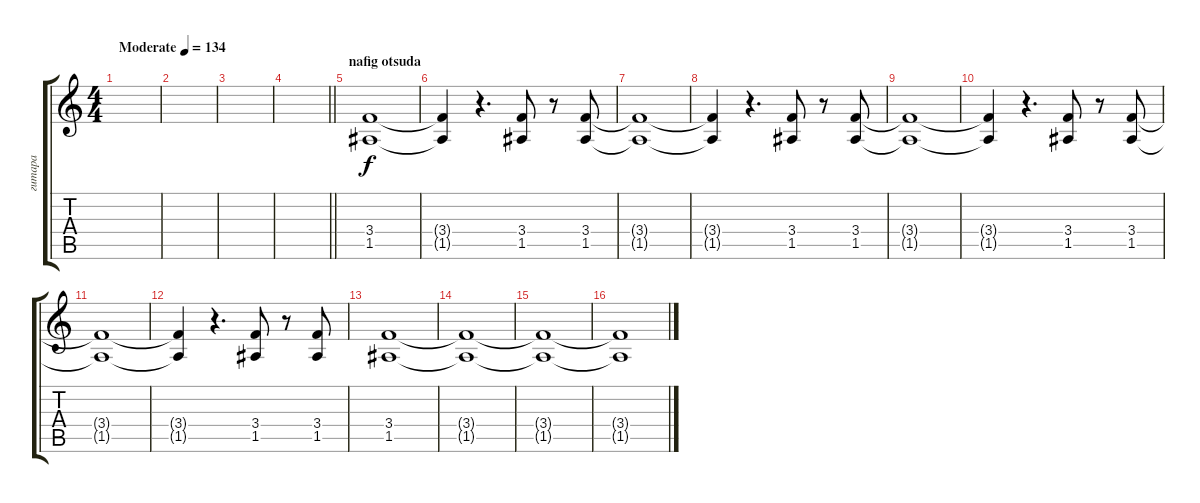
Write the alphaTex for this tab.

\track ("гитара" "гитара") {instrument overdrivenguitar}
\staff {score tabs}
\tuning (E4 B3 G3 D3 A2 E2) {hide}
\ts (4 4)
\tempo (134 "Moderate")
\clef g2
\ks c
|
|
|
\barLineRight lightlight
|
\section ("" "nafig otsuda")
(3.4 1.5).1 |
(3.4{t} 1.5{t}).4 r.4{d} (3.4 1.5).8 r.8 (3.4 1.5).8 |
(3.4{t} 1.5{t}).1 |
(3.4{t} 1.5{t}).4 r.4{d} (3.4 1.5).8 r.8 (3.4 1.5).8 |
(3.4{t} 1.5{t}).1 |
(3.4{t} 1.5{t}).4 r.4{d} (3.4 1.5).8 r.8 (3.4 1.5).8 |
(3.4{t} 1.5{t}).1 |
(3.4{t} 1.5{t}).4 r.4{d} (3.4 1.5).8 r.8 (3.4 1.5).8 |
(3.4 1.5).1 |
(3.4{t} 1.5{t}).1 |
(3.4{t} 1.5{t}).1 |
(3.4{t} 1.5{t}).1
